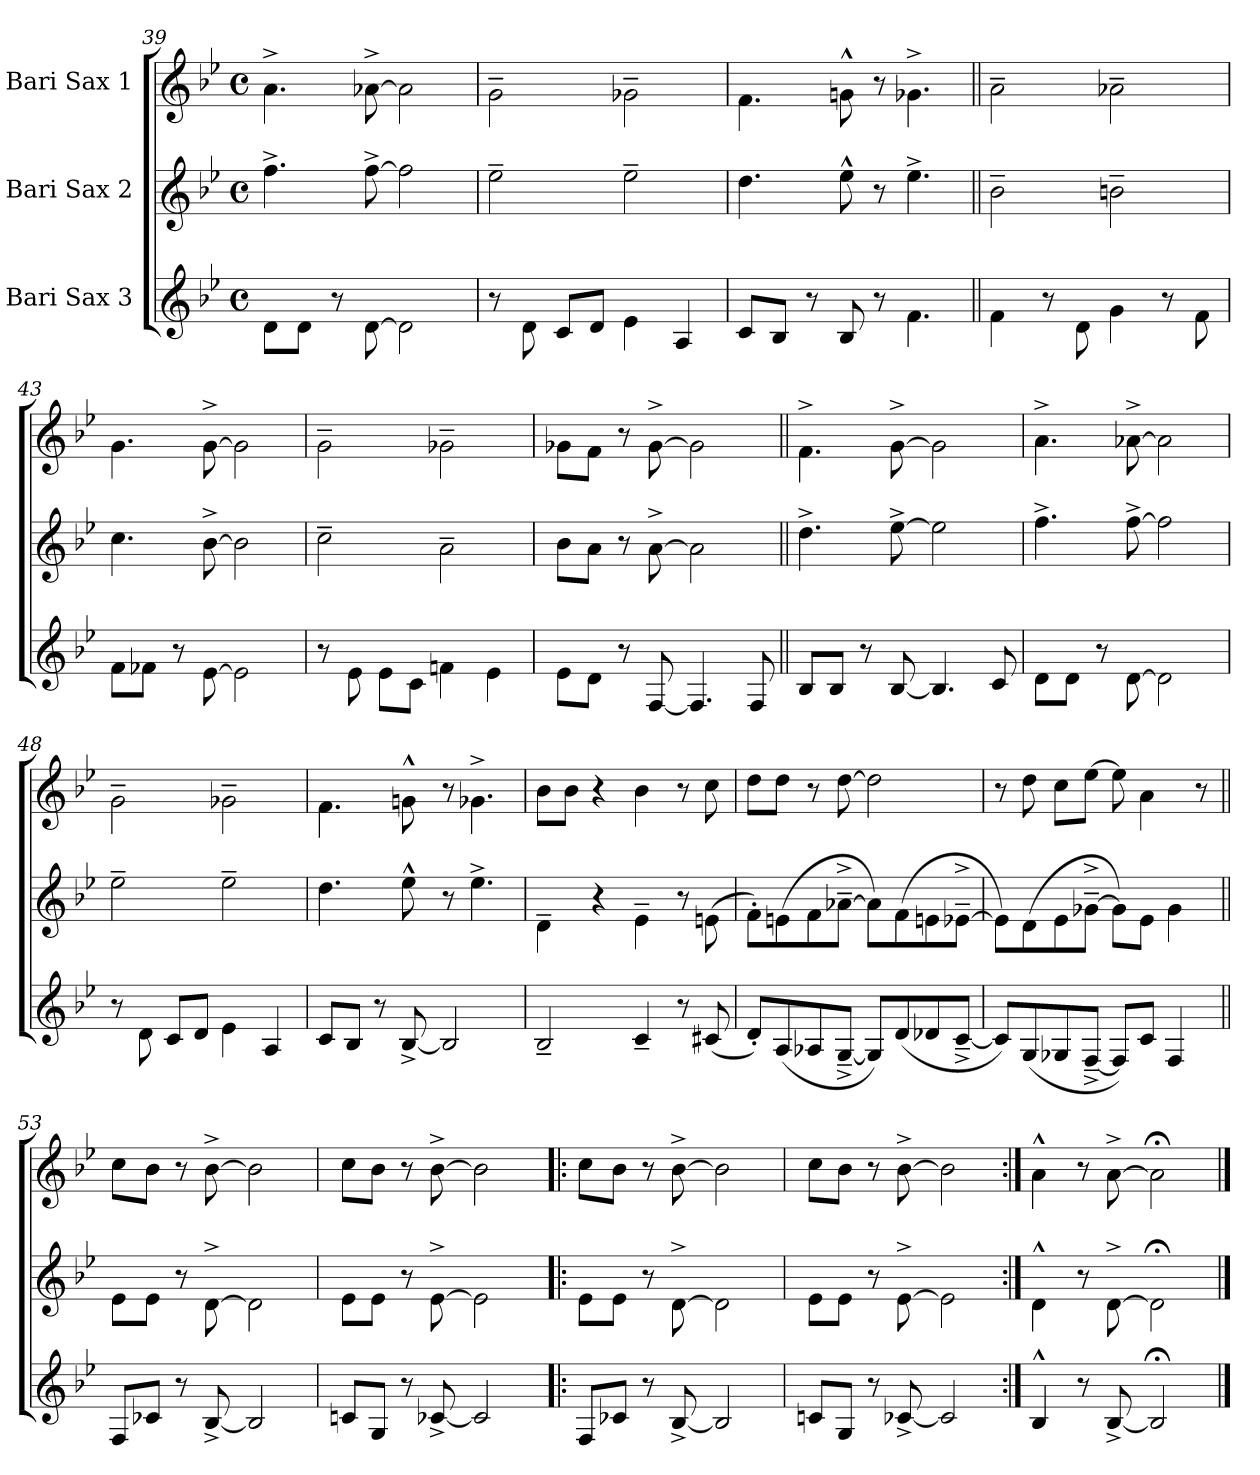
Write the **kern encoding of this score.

**kern	**kern	**kern
*part3	*part2	*part1
*staff3	*staff2	*staff1
*I"Bari Sax 3	*I"Bari Sax 2	*I"Bari Sax 1
*clefG2	*clefG2	*clefG2
*ITrd12c21	*ITrd12c21	*ITrd12c21
*k[b-e-]	*k[b-e-]	*k[b-e-]
*B-:	*B-:	*B-:
*M4/4	*M4/4	*M4/4
*met(c)	*met(c)	*met(c)
=39	=39	=39
8D\L	4.f^>\	4.A^>\
8D\J	.	.
8r	.	.
[8D\	[8f^>\	[8A-X^>\
2D\]	2f\]	2A-\]
=40	=40	=40
8r	2e-~>\	2G~>\
8D\	.	.
8C/L	.	.
8D/J	.	.
4E-\	2e-~>\	2G-X~>\
4AA/	.	.
=41	=41	=41
8C/L	4.d\	4.F\
8BB-/J	.	.
8r	.	.
8BB-/	8e-^^>\	8Gn^^>\
8r	8r	8r
4.F\	4.e-^>\	4.G-X^>\
=42||	=42||	=42||
4F\	2B-~>\	2A~>\
8r	.	.
8D\	.	.
4G\	2Bn~>\	2A-X~>\
8r	.	.
8F\	.	.
=43	=43	=43
8F\L	4.c\	4.G\
8F-X\J	.	.
8r	.	.
[8E-\	[8B-i^>\	[8G^>\
2E-\]	2B-\]	2G\]
=44	=44	=44
8r	2c~>\	2G~>\
8E-\	.	.
8E-\L	.	.
8C\J	.	.
4Fn\	2A~>\	2G-X~>\
4E-\	.	.
=45	=45	=45
8E-\L	8B-\L	8G-X\L
8D\J	8A\J	8F\J
8r	8r	8r
[8FF/	[8A^>\	[8G-^>\
4.FF/]	2A\]	2G-\]
8FF/	.	.
!!LO:PB:g=z
=46||	=46||	=46||
8BB-/L	4.d^>\	4.F^>\
8BB-/J	.	.
8r	.	.
[8BB-/	[8e-^>\	[8G^>\
4.BB-/]	2e-\]	2G\]
8C/	.	.
=47	=47	=47
8D\L	4.f^>\	4.A^>\
8D\J	.	.
8r	.	.
[8D\	[8f^>\	[8A-X^>\
2D\]	2f\]	2A-\]
=48	=48	=48
8r	2e-~>\	2G~>\
8D\	.	.
8C/L	.	.
8D/J	.	.
4E-\	2e-~>\	2G-X~>\
4AA/	.	.
=49	=49	=49
8C/L	4.d\	4.F\
8BB-/J	.	.
8r	.	.
[8BB-^</	8e-^^>\	8Gn^^>\
2BB-/]	8r	8r
.	4.e-^>\	4.G-X^>\
!!LO:LB:g=z
=50	=50	=50
2BB-~</	4D~>\	8B-\L
.	.	8B-\J
.	4r	4r
4C~</	4E-~>\	4B-\
8r	8r	8r
(<8C#X/	(>8En\	8c\
=51	=51	=51
8D'</L)	8F'>\L)	8d\L
(<8AA/	(>8En\	8d\J
8AA-X/	8F\	8r
[8GG^<~</J	[8A-X^>~>\J	[8d\
8GG/L])	8A-\L])	2d\]
(<8D/	(>8F\	.
8D-X/	8En\	.
[8C^<~</J	[8E-X^>~>\J	.
=52	=52	=52
8C/L])	8E-\L])	8r
(<8GG/	(>8D\	8d\
8GG-X/	8E-\	8c\L
[8FF^<~</J	[8G-X^>~>\J	[8e-\J
8FF/L])	8G-\L])	8e-\]
8C/J	8E-\J	4A\
4FF/	4G-\	.
.	.	8r
=53||	=53||	=53||
8FF/L	8E-\L	8c\L
8C-X/J	8E-\J	8B-\J
8r	8r	8r
[8BB-^</	[8D^>\	[8B-^>\
2BB-/]	2D\]	2B-\]
=54	=54	=54
8Cn/L	8E-\L	8c\L
8GG/J	8E-\J	8B-\J
8r	8r	8r
[8C-X^</	[8E-^>\	[8B-^>\
2C-/]	2E-\]	2B-\]
=55!|:	=55!|:	=55!|:
8FF/L	8E-\L	8c\L
8C-X/J	8E-\J	8B-\J
8r	8r	8r
[8BB-^</	[8D^>\	[8B-^>\
2BB-/]	2D\]	2B-\]
=56	=56	=56
8Cn/L	8E-\L	8c\L
8GG/J	8E-\J	8B-\J
8r	8r	8r
[8C-X^</	[8E-^>\	[8B-^>\
2C-/]	2E-\]	2B-\]
=57:|!	=57:|!	=57:|!
4BB-^^>/	4D^^>\	4A^^>\
8r	8r	8r
[8BB-^</	[8D^>\	[8A^>\
2BB-;</]	2D;<\]	2A;<\]
==	==	==
*-	*-	*-
